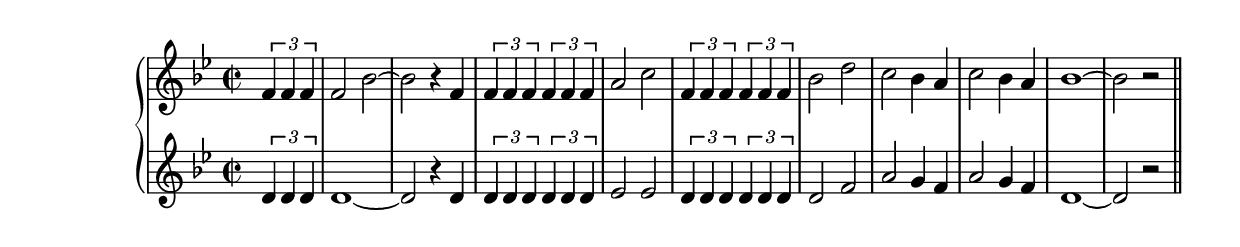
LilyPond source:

\version "2.19.49"
%{\header {
  title = "Serenata (California)"
  composer = "anonymous"
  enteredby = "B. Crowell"
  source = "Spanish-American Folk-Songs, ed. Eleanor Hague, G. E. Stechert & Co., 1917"
}%}
\new GrandStaff << \new Staff {
    \key bes \major
    \time 2/2
    \clef violin
       \relative f' {
                       \partial 2 \tuplet 3/2 {f4 f f} | f2 bes~ | bes2 r4 f | \tuplet 3/2 {f4 f f} \tuplet 3/2 {f f f} |
                       a2 c | \tuplet 3/2 {f,4 f f} \tuplet 3/2 {f f f} | bes2 d | c2 bes4 a |
                       c2 bes4 a | bes1~ | bes2 r2
                      \bar "||"}
  } % end staff
  \new Staff {
     \key bes \major
     \clef violin
       \relative d' {
                       \partial 2 \tuplet 3/2 {d4 d d} | d1~ | d2 r4 d | \tuplet 3/2 {d4 d d} \tuplet 3/2 {d d d} |
                       es2 es | \tuplet 3/2 {d4 d d} \tuplet 3/2 {d d d} | d2 f | a2 g4 f |
                       a2 g4 f | d1~ | d2 r2
                    }
  } % end staff
>>
